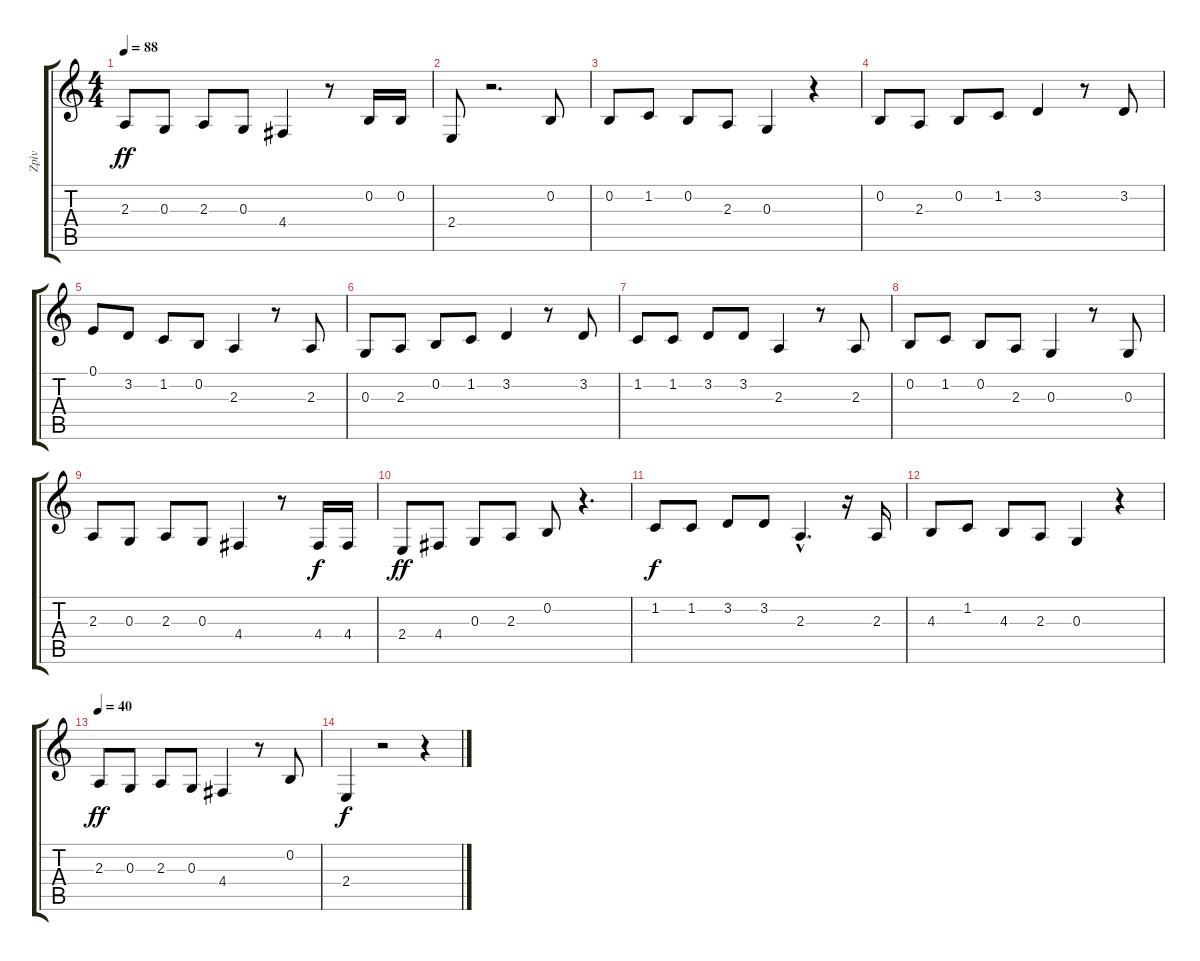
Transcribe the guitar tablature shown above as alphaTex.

\track ("Zpìv" "Zpìv") {instrument flute}
\staff {score tabs}
\tuning (E4 B3 G3 D3 A2 E2) {hide}
\ts (4 4)
\tempo 88
\clef g2
\ks c
2.3.8{dy ff} 0.3.8 2.3.8 0.3.8 4.4.4 r.8 0.2.16 0.2.16 |
2.4.8 r.2{d} 0.2.8 |
0.2.8 1.2.8 0.2.8 2.3.8 0.3.4 r.4 |
0.2.8 2.3.8 0.2.8 1.2.8 3.2.4 r.8 3.2.8 |
0.1.8 3.2.8 1.2.8 0.2.8 2.3.4 r.8 2.3.8 |
0.3.8 2.3.8 0.2.8 1.2.8 3.2.4 r.8 3.2.8 |
1.2.8 1.2.8 3.2.8 3.2.8 2.3.4 r.8 2.3.8 |
0.2.8 1.2.8 0.2.8 2.3.8 0.3.4 r.8 0.3.8 |
2.3.8 0.3.8 2.3.8 0.3.8 4.4.4 r.8 4.4.16{dy f} 4.4.16 |
2.4.8{dy ff} 4.4.8 0.3.8 2.3.8 0.2.8 r.4{d} |
1.2.8{dy f} 1.2.8 3.2.8 3.2.8 2.3{hac}.4{d} r.16 2.3.16 |
4.3.8 1.2.8 4.3.8 2.3.8 0.3.4 r.4 |
\tempo 40
2.3.8{dy ff} 0.3.8 2.3.8 0.3.8 4.4.4 r.8 0.2.8 |
2.4.4{dy f} r.2 r.4
